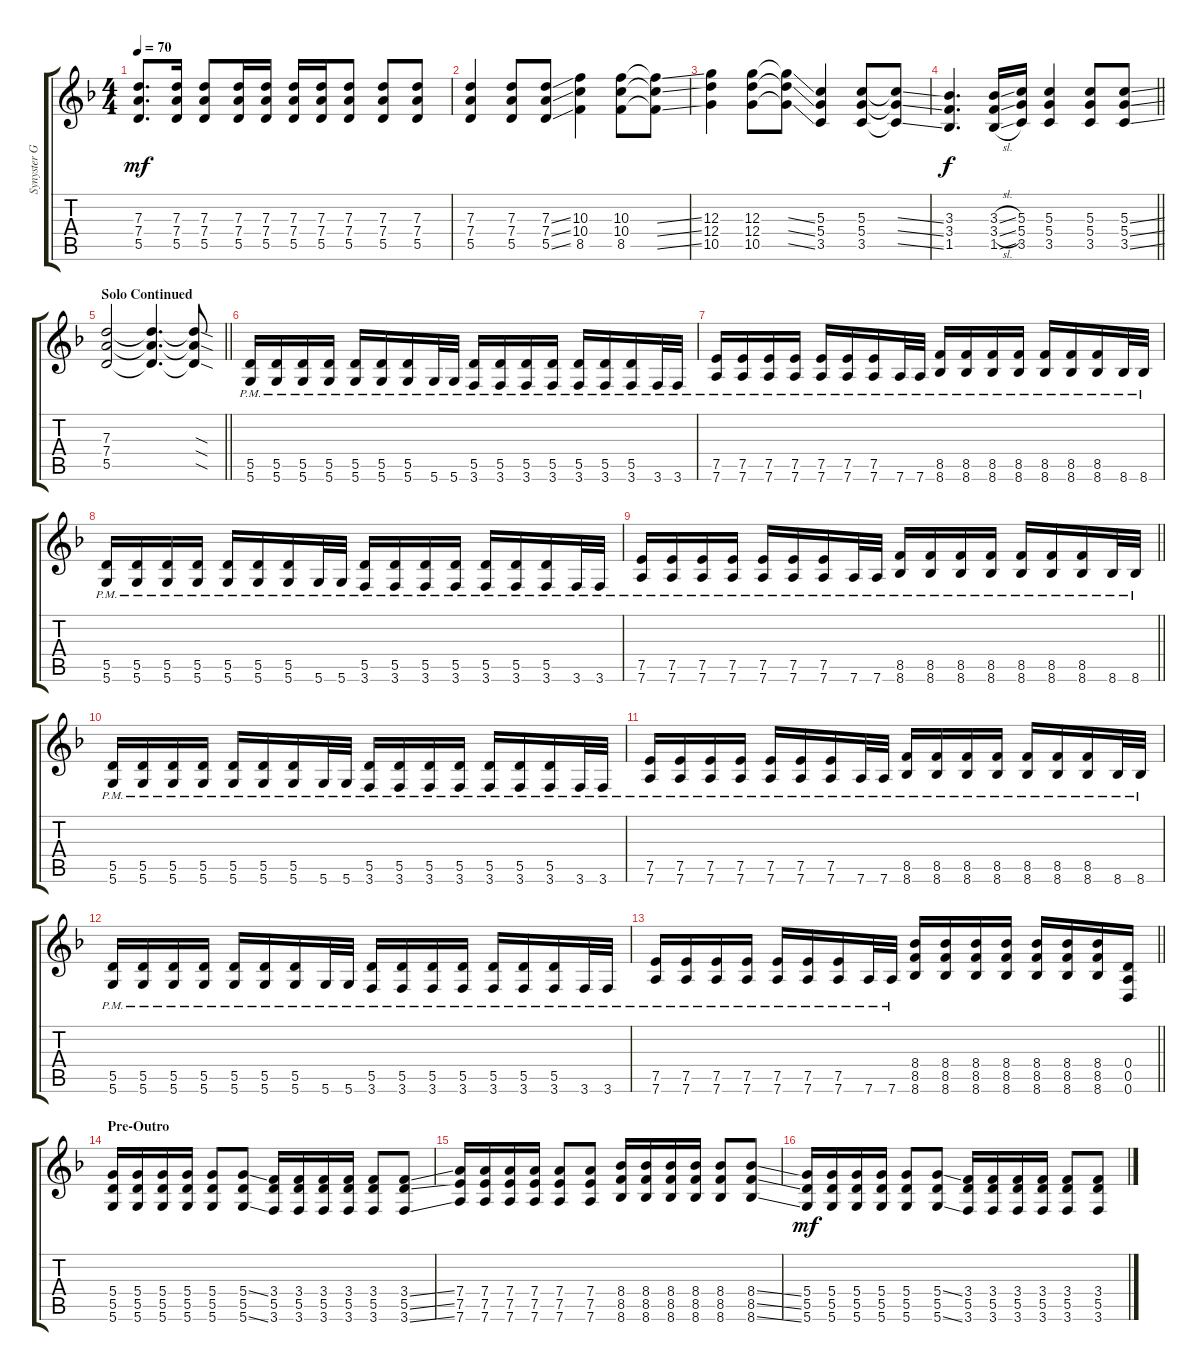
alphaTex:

\track ("Synyster Gates" "Synyster G") {instrument distortionguitar}
\staff {score tabs}
\tuning (E4 B3 G3 D3 A2 D2) {hide}
\ts (4 4)
\tempo 70
\clef g2
\ks f
(7.3 7.4 5.5).8{d dy mf} (7.3 7.4 5.5).16 (7.3 7.4 5.5).8 (7.3 7.4 5.5).16 (7.3 7.4 5.5).16 (7.3 7.4 5.5).16 (7.3 7.4 5.5).16 (7.3 7.4 5.5).8 (7.3 7.4 5.5).8 (7.3 7.4 5.5).8 |
(7.3 7.4 5.5).4 (7.3 7.4 5.5).8 (7.3{ss} 7.4{ss} 5.5{ss}).8 (10.3 10.4 8.5).4 (10.3 10.4 8.5).8 (10.3{ss t} 10.4{ss t} 8.5{ss t}).8 |
(12.3 12.4 10.5).4 (12.3 12.4 10.5).8 (12.3{ss t} 12.4{ss t} 10.5{ss t}).8 (5.3 5.4 3.5).4 (5.3 5.4 3.5).8 (5.3{ss t} 5.4{ss t} 3.5{ss t}).8 |
\barLineRight lightlight
(3.3 3.4 1.5).4{d dy f} (3.3{sl} 3.4{sl} 1.5{sl}).16 (5.3 5.4 3.5).16 (5.3 5.4 3.5).4 (5.3 5.4 3.5).8 (5.3{ss} 5.4{ss} 3.5{ss}).8 |
\section ("" "Solo Continued")
\barLineRight lightlight
(7.3 7.4 5.5).2 (7.3{t} 7.4{t} 5.5{t}).4{d} (7.3{sod t} 7.4{sod t} 5.5{sod t}).8 |
(5.5{pm} 5.6{pm}).16 (5.5{pm} 5.6{pm}).16 (5.5{pm} 5.6{pm}).16 (5.5{pm} 5.6{pm}).16 (5.5{pm} 5.6{pm}).16 (5.5{pm} 5.6{pm}).16 (5.5{pm} 5.6{pm}).16 5.6{pm}.32 5.6{pm}.32 (5.5{pm} 3.6{pm}).16 (5.5{pm} 3.6{pm}).16 (5.5{pm} 3.6{pm}).16 (5.5{pm} 3.6{pm}).16 (5.5{pm} 3.6{pm}).16 (5.5{pm} 3.6{pm}).16 (5.5{pm} 3.6{pm}).16 3.6{pm}.32 3.6{pm}.32 |
(7.5{pm} 7.6{pm}).16 (7.5{pm} 7.6{pm}).16 (7.5{pm} 7.6{pm}).16 (7.5{pm} 7.6{pm}).16 (7.5{pm} 7.6{pm}).16 (7.5{pm} 7.6{pm}).16 (7.5{pm} 7.6{pm}).16 7.6{pm}.32 7.6{pm}.32 (8.5{pm} 8.6{pm}).16 (8.5{pm} 8.6{pm}).16 (8.5{pm} 8.6{pm}).16 (8.5{pm} 8.6{pm}).16 (8.5{pm} 8.6{pm}).16 (8.5{pm} 8.6{pm}).16 (8.5{pm} 8.6{pm}).16 8.6{pm}.32 8.6{pm}.32 |
(5.5{pm} 5.6{pm}).16 (5.5{pm} 5.6{pm}).16 (5.5{pm} 5.6{pm}).16 (5.5{pm} 5.6{pm}).16 (5.5{pm} 5.6{pm}).16 (5.5{pm} 5.6{pm}).16 (5.5{pm} 5.6{pm}).16 5.6{pm}.32 5.6{pm}.32 (5.5{pm} 3.6{pm}).16 (5.5{pm} 3.6{pm}).16 (5.5{pm} 3.6{pm}).16 (5.5{pm} 3.6{pm}).16 (5.5{pm} 3.6{pm}).16 (5.5{pm} 3.6{pm}).16 (5.5{pm} 3.6{pm}).16 3.6{pm}.32 3.6{pm}.32 |
\barLineRight lightlight
(7.5{pm} 7.6{pm}).16 (7.5{pm} 7.6{pm}).16 (7.5{pm} 7.6{pm}).16 (7.5{pm} 7.6{pm}).16 (7.5{pm} 7.6{pm}).16 (7.5{pm} 7.6{pm}).16 (7.5{pm} 7.6{pm}).16 7.6{pm}.32 7.6{pm}.32 (8.5{pm} 8.6{pm}).16 (8.5{pm} 8.6{pm}).16 (8.5{pm} 8.6{pm}).16 (8.5{pm} 8.6{pm}).16 (8.5{pm} 8.6{pm}).16 (8.5{pm} 8.6{pm}).16 (8.5{pm} 8.6{pm}).16 8.6{pm}.32 8.6{pm}.32 |
(5.5{pm} 5.6{pm}).16 (5.5{pm} 5.6{pm}).16 (5.5{pm} 5.6{pm}).16 (5.5{pm} 5.6{pm}).16 (5.5{pm} 5.6{pm}).16 (5.5{pm} 5.6{pm}).16 (5.5{pm} 5.6{pm}).16 5.6{pm}.32 5.6{pm}.32 (5.5{pm} 3.6{pm}).16 (5.5{pm} 3.6{pm}).16 (5.5{pm} 3.6{pm}).16 (5.5{pm} 3.6{pm}).16 (5.5{pm} 3.6{pm}).16 (5.5{pm} 3.6{pm}).16 (5.5{pm} 3.6{pm}).16 3.6{pm}.32 3.6{pm}.32 |
(7.5{pm} 7.6{pm}).16 (7.5{pm} 7.6{pm}).16 (7.5{pm} 7.6{pm}).16 (7.5{pm} 7.6{pm}).16 (7.5{pm} 7.6{pm}).16 (7.5{pm} 7.6{pm}).16 (7.5{pm} 7.6{pm}).16 7.6{pm}.32 7.6{pm}.32 (8.5{pm} 8.6{pm}).16 (8.5{pm} 8.6{pm}).16 (8.5{pm} 8.6{pm}).16 (8.5{pm} 8.6{pm}).16 (8.5{pm} 8.6{pm}).16 (8.5{pm} 8.6{pm}).16 (8.5{pm} 8.6{pm}).16 8.6{pm}.32 8.6{pm}.32 |
(5.5{pm} 5.6{pm}).16 (5.5{pm} 5.6{pm}).16 (5.5{pm} 5.6{pm}).16 (5.5{pm} 5.6{pm}).16 (5.5{pm} 5.6{pm}).16 (5.5{pm} 5.6{pm}).16 (5.5{pm} 5.6{pm}).16 5.6{pm}.32 5.6{pm}.32 (5.5{pm} 3.6{pm}).16 (5.5{pm} 3.6{pm}).16 (5.5{pm} 3.6{pm}).16 (5.5{pm} 3.6{pm}).16 (5.5{pm} 3.6{pm}).16 (5.5{pm} 3.6{pm}).16 (5.5{pm} 3.6{pm}).16 3.6{pm}.32 3.6{pm}.32 |
\barLineRight lightlight
(7.5{pm} 7.6{pm}).16 (7.5{pm} 7.6{pm}).16 (7.5{pm} 7.6{pm}).16 (7.5{pm} 7.6{pm}).16 (7.5{pm} 7.6{pm}).16 (7.5{pm} 7.6{pm}).16 (7.5{pm} 7.6{pm}).16 7.6{pm}.32 7.6{pm}.32 (8.4 8.5 8.6).16 (8.4 8.5 8.6).16 (8.4 8.5 8.6).16 (8.4 8.5 8.6).16 (8.4 8.5 8.6).16 (8.4 8.5 8.6).16 (8.4 8.5 8.6).16 (0.4 0.5 0.6).16 |
\section ("" "Pre-Outro")
(5.4 5.5 5.6).16 (5.4 5.5 5.6).16 (5.4 5.5 5.6).16 (5.4 5.5 5.6).16 (5.4 5.5 5.6).8 (5.4{ss} 5.5 5.6{ss}).8 (3.4 5.5 3.6).16 (3.4 5.5 3.6).16 (3.4 5.5 3.6).16 (3.4 5.5 3.6).16 (3.4 5.5 3.6).8 (3.4{ss} 5.5{ss} 3.6{ss}).8 |
(7.4 7.5 7.6).16 (7.4 7.5 7.6).16 (7.4 7.5 7.6).16 (7.4 7.5 7.6).16 (7.4 7.5 7.6).8 (7.4 7.5 7.6).8 (8.4 8.5 8.6).16 (8.4 8.5 8.6).16 (8.4 8.5 8.6).16 (8.4 8.5 8.6).16 (8.4 8.5 8.6).8 (8.4{ss} 8.5{ss} 8.6{ss}).8 |
(5.4 5.5 5.6).16{dy mf} (5.4 5.5 5.6).16 (5.4 5.5 5.6).16 (5.4 5.5 5.6).16 (5.4 5.5 5.6).8 (5.4{ss} 5.5 5.6{ss}).8 (3.4 5.5 3.6).16 (3.4 5.5 3.6).16 (3.4 5.5 3.6).16 (3.4 5.5 3.6).16 (3.4 5.5 3.6).8 (3.4{ss} 5.5{ss} 3.6{ss}).8
